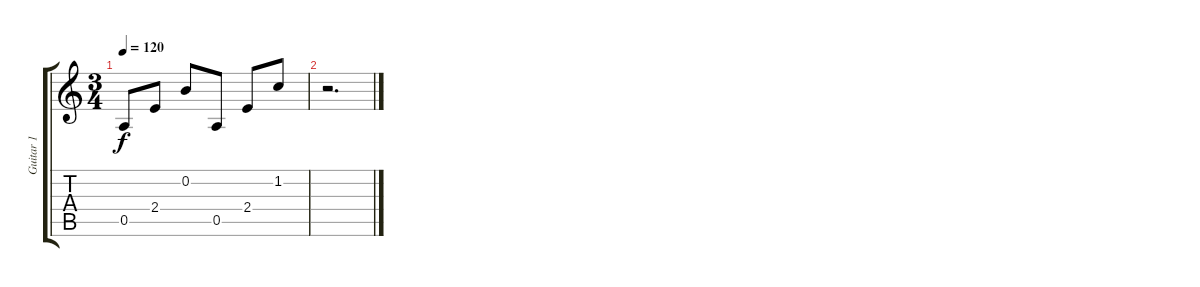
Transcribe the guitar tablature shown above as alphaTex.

\track ("Guitar 1" "Guitar 1") {instrument acousticguitarnylon}
\staff {score tabs}
\tuning (E4 B3 G3 D3 A2 E2) {hide}
\ts (3 4)
\tempo 120
\clef g2
\ks c
0.5.8{dy f} 2.4.8 0.2.8 0.5.8 2.4.8 1.2.8 |
r.2{d}
